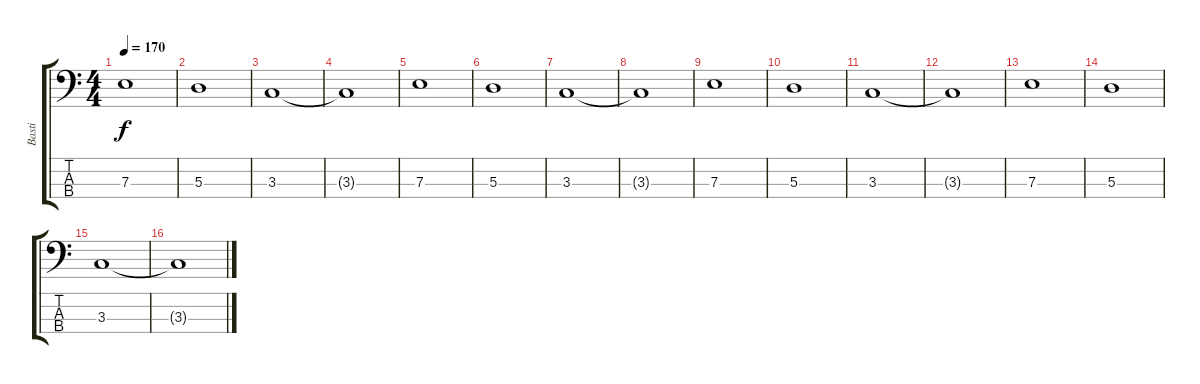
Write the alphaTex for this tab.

\track ("Basti" "Basti") {instrument electricbassfinger}
\staff {score tabs}
\tuning (G2 D2 A1 E1) {hide}
\ts (4 4)
\tempo 170
\clef f4
\ks c
7.3.1{dy f} |
5.3.1 |
3.3.1 |
3.3{t}.1 |
7.3.1 |
5.3.1 |
3.3.1 |
3.3{t}.1 |
7.3.1 |
5.3.1 |
3.3.1 |
3.3{t}.1 |
7.3.1 |
5.3.1 |
3.3.1 |
3.3{t}.1
